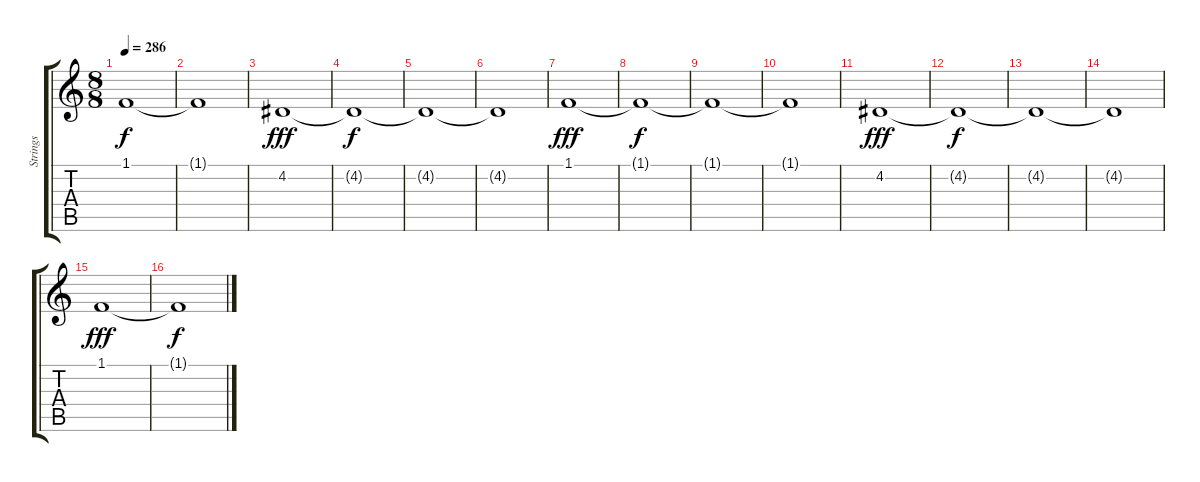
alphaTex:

\track ("Strings" "Strings") {instrument stringensemble1}
\staff {score tabs}
\tuning (E4 B3 G3 D3 A2 E2) {hide}
\ts (8 8)
\tempo 286
\clef g2
\ks c
1.1{t}.1{dy f} |
1.1{t}.1 |
4.2.1{dy fff} |
4.2{t}.1{dy f} |
4.2{t}.1 |
4.2{t}.1 |
1.1.1{dy fff} |
1.1{t}.1{dy f} |
1.1{t}.1 |
1.1{t}.1 |
4.2.1{dy fff} |
4.2{t}.1{dy f} |
4.2{t}.1 |
4.2{t}.1 |
1.1.1{dy fff} |
1.1{t}.1{dy f}
